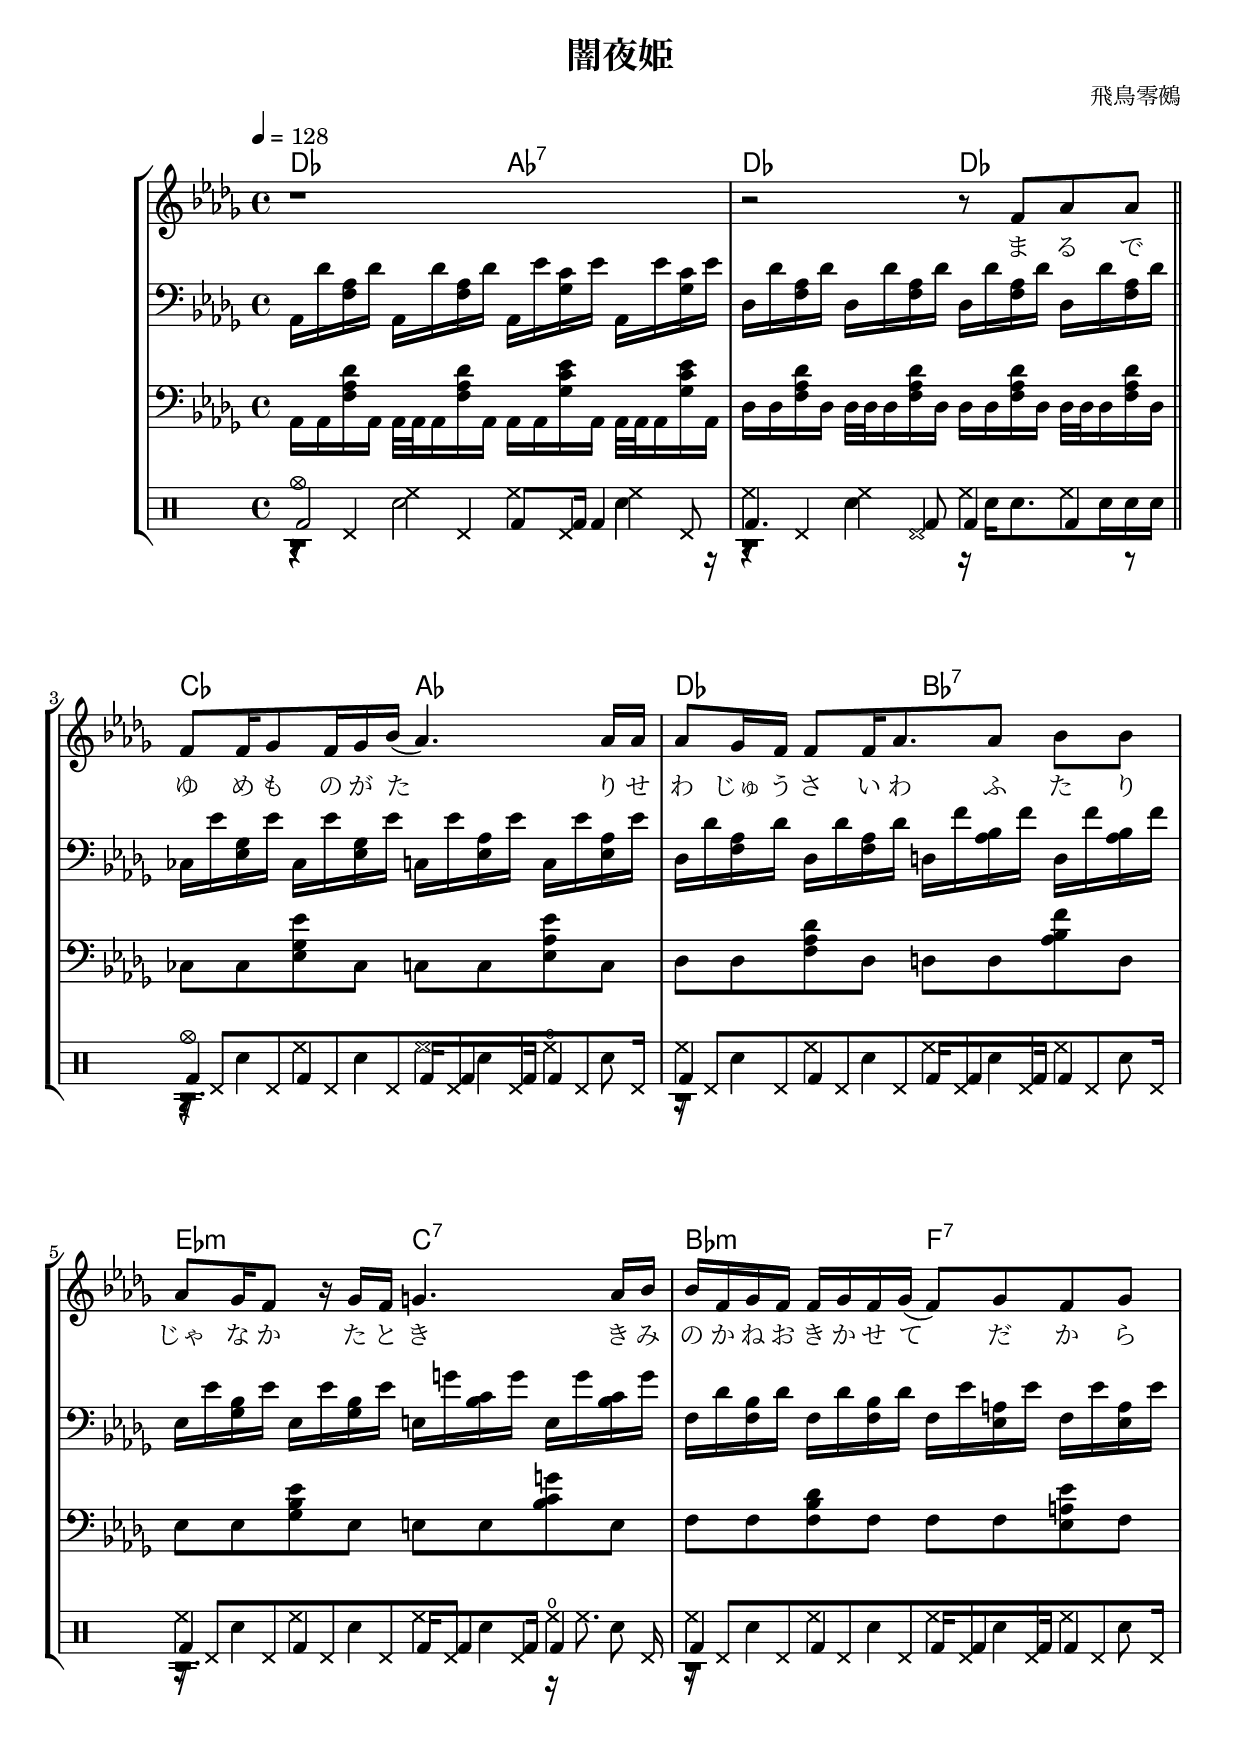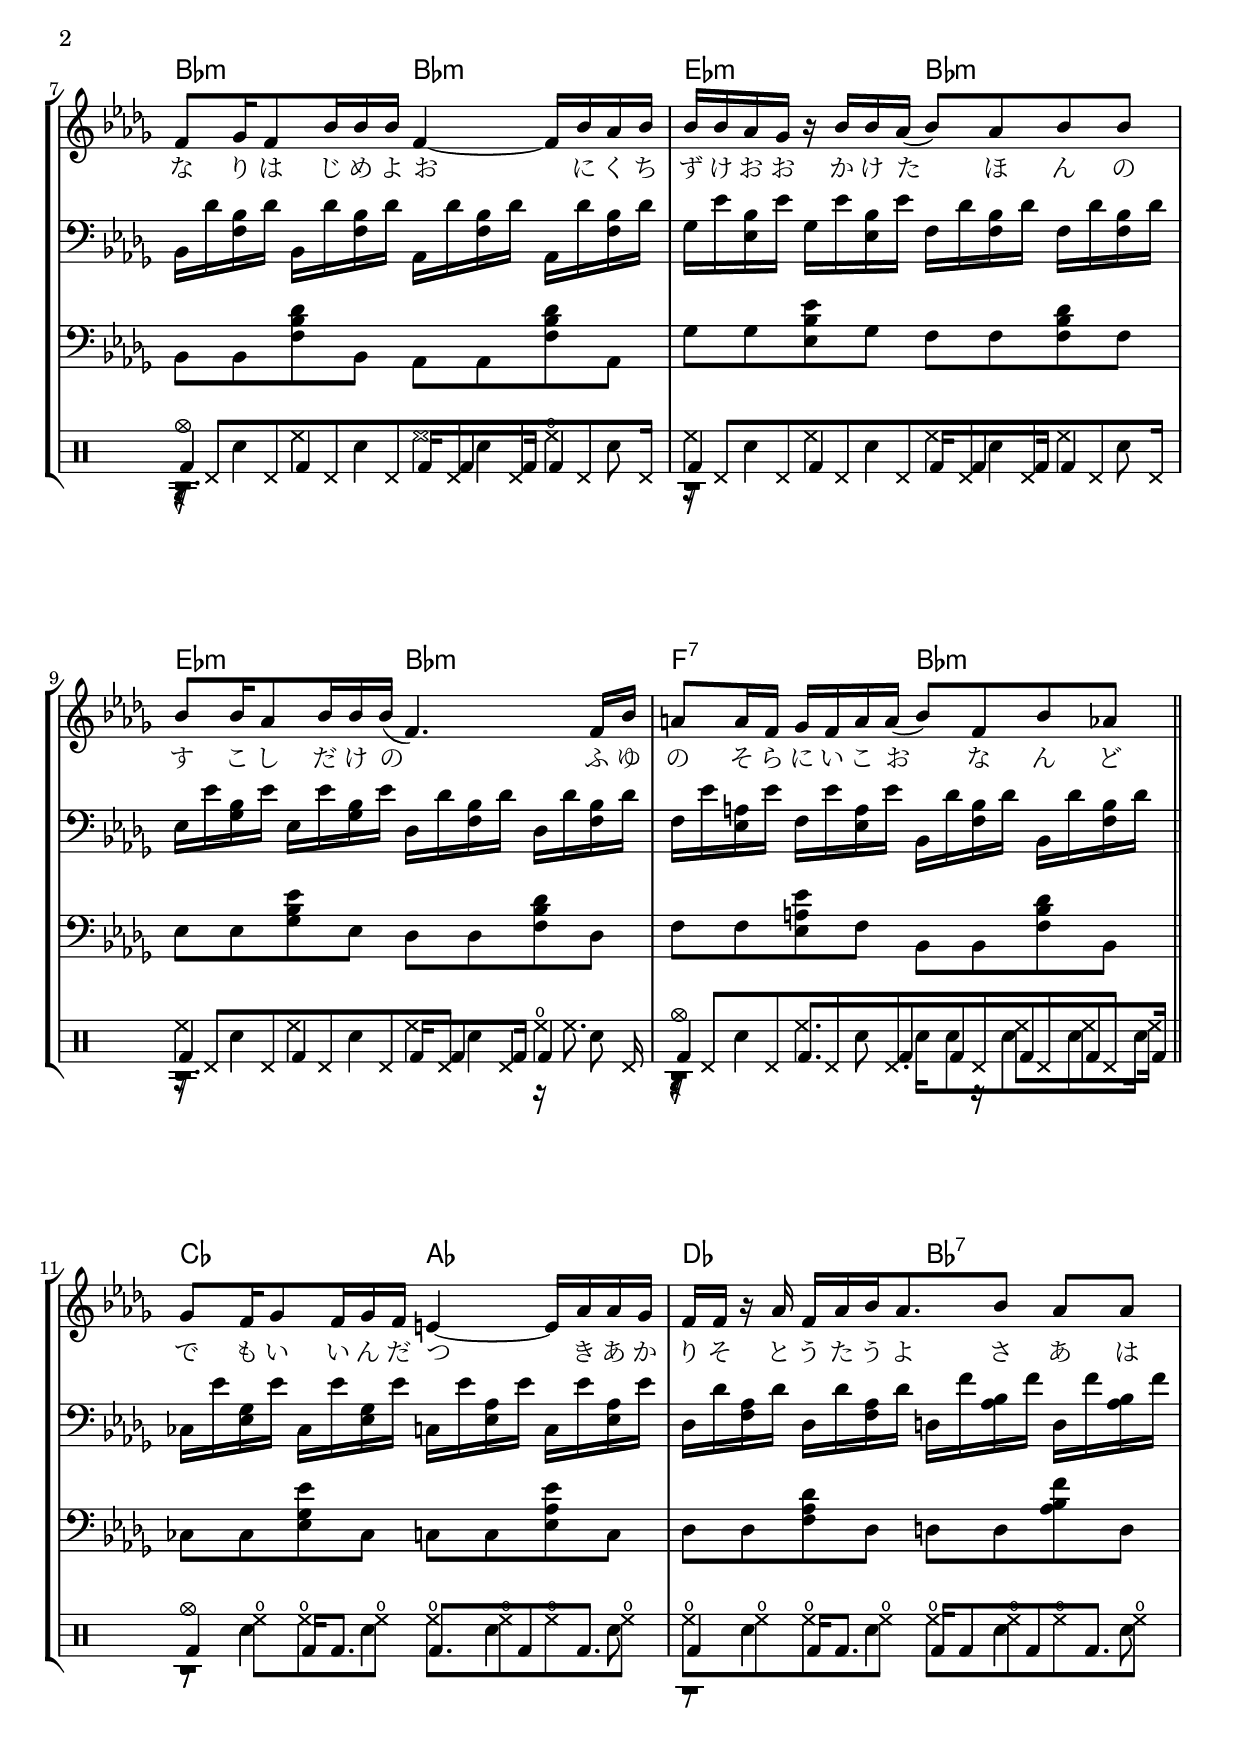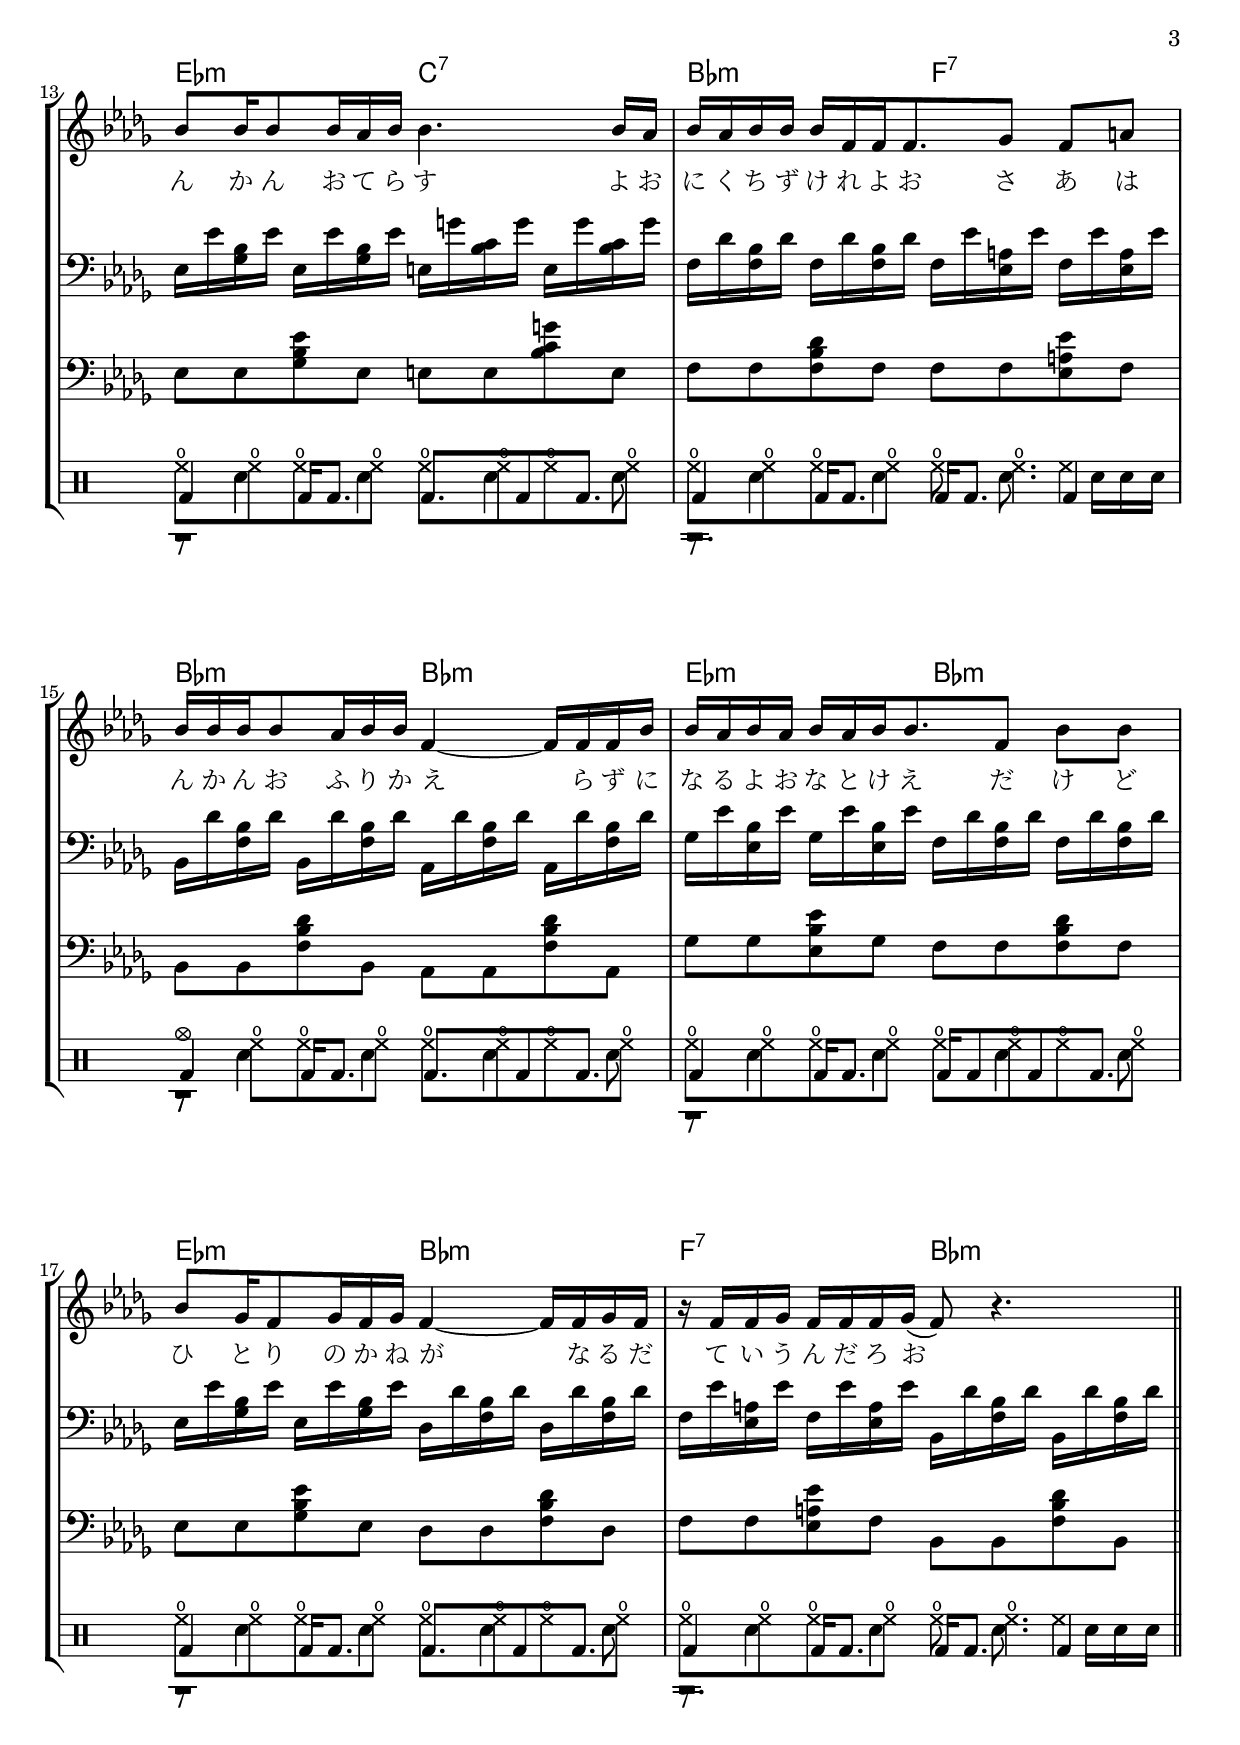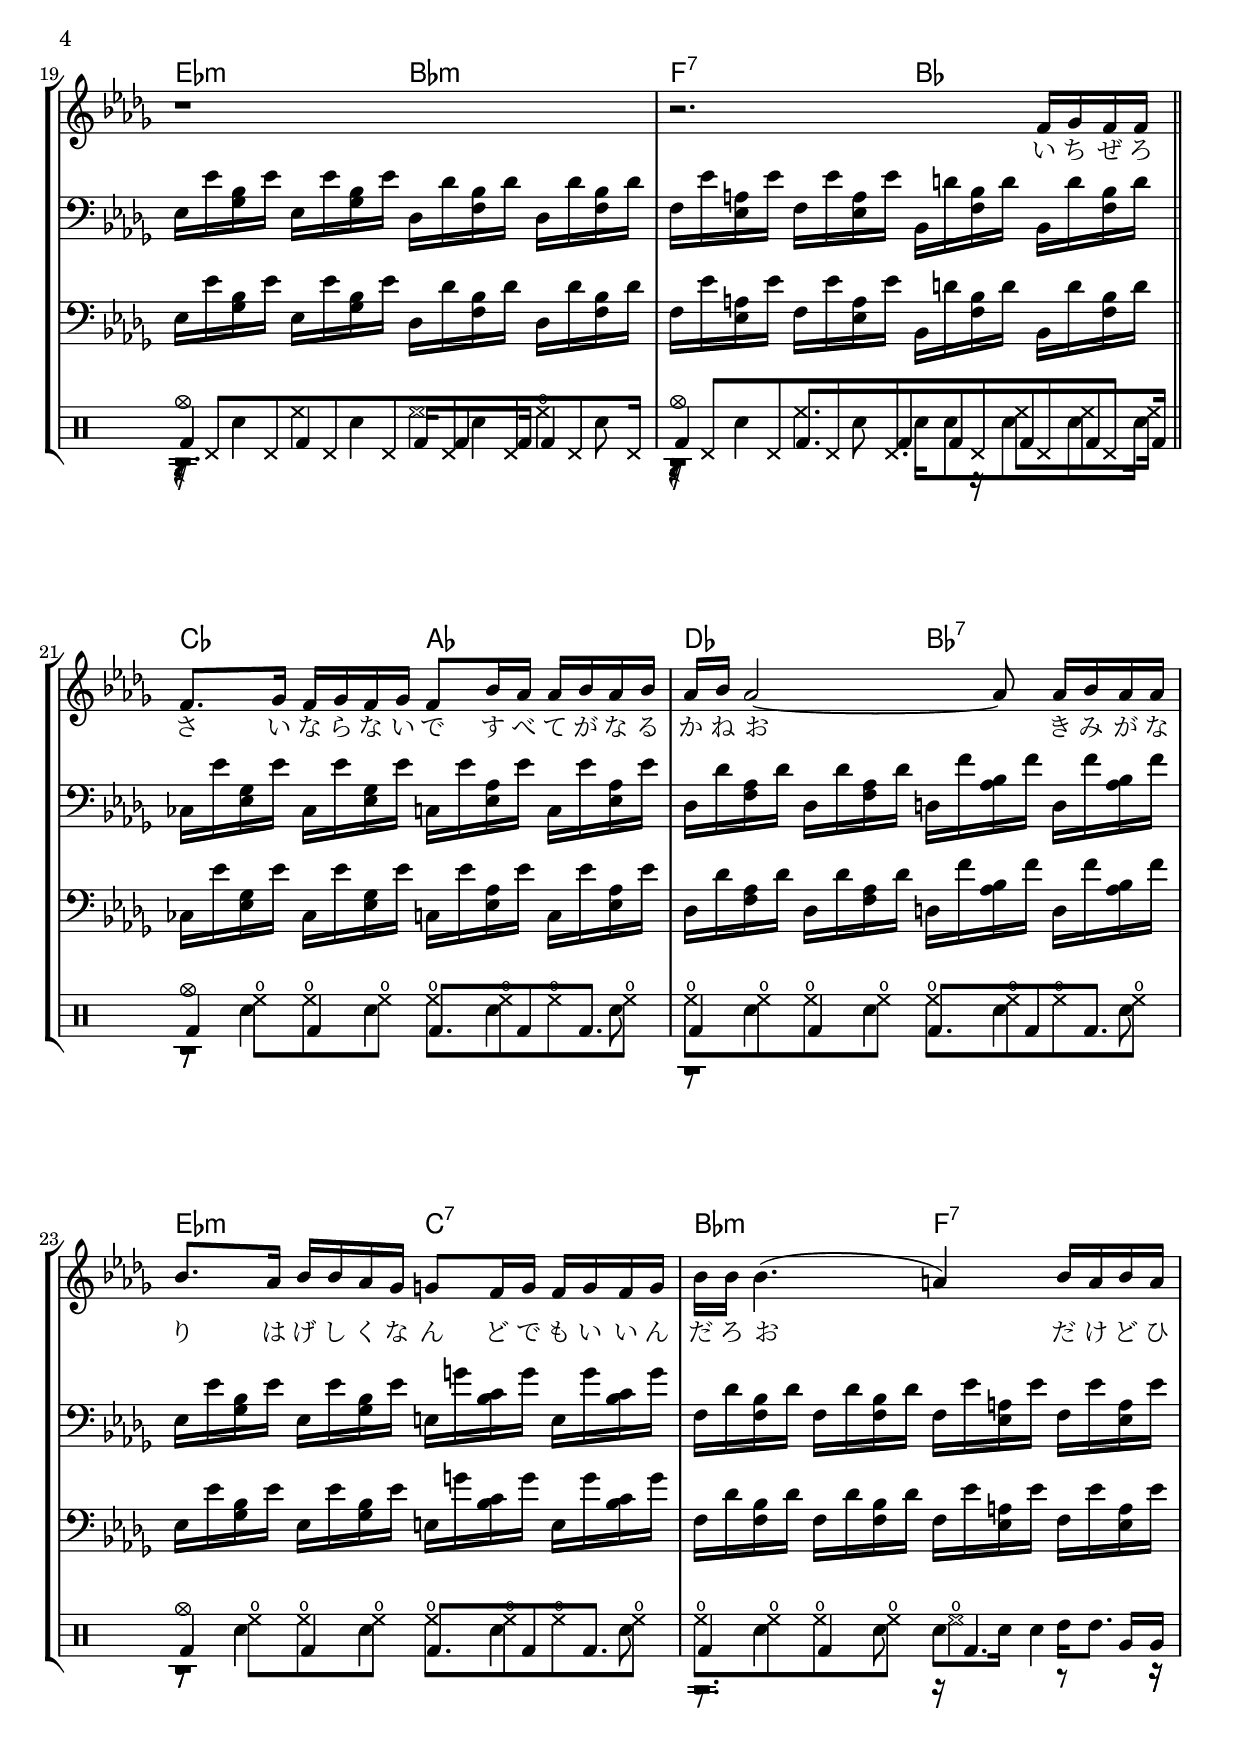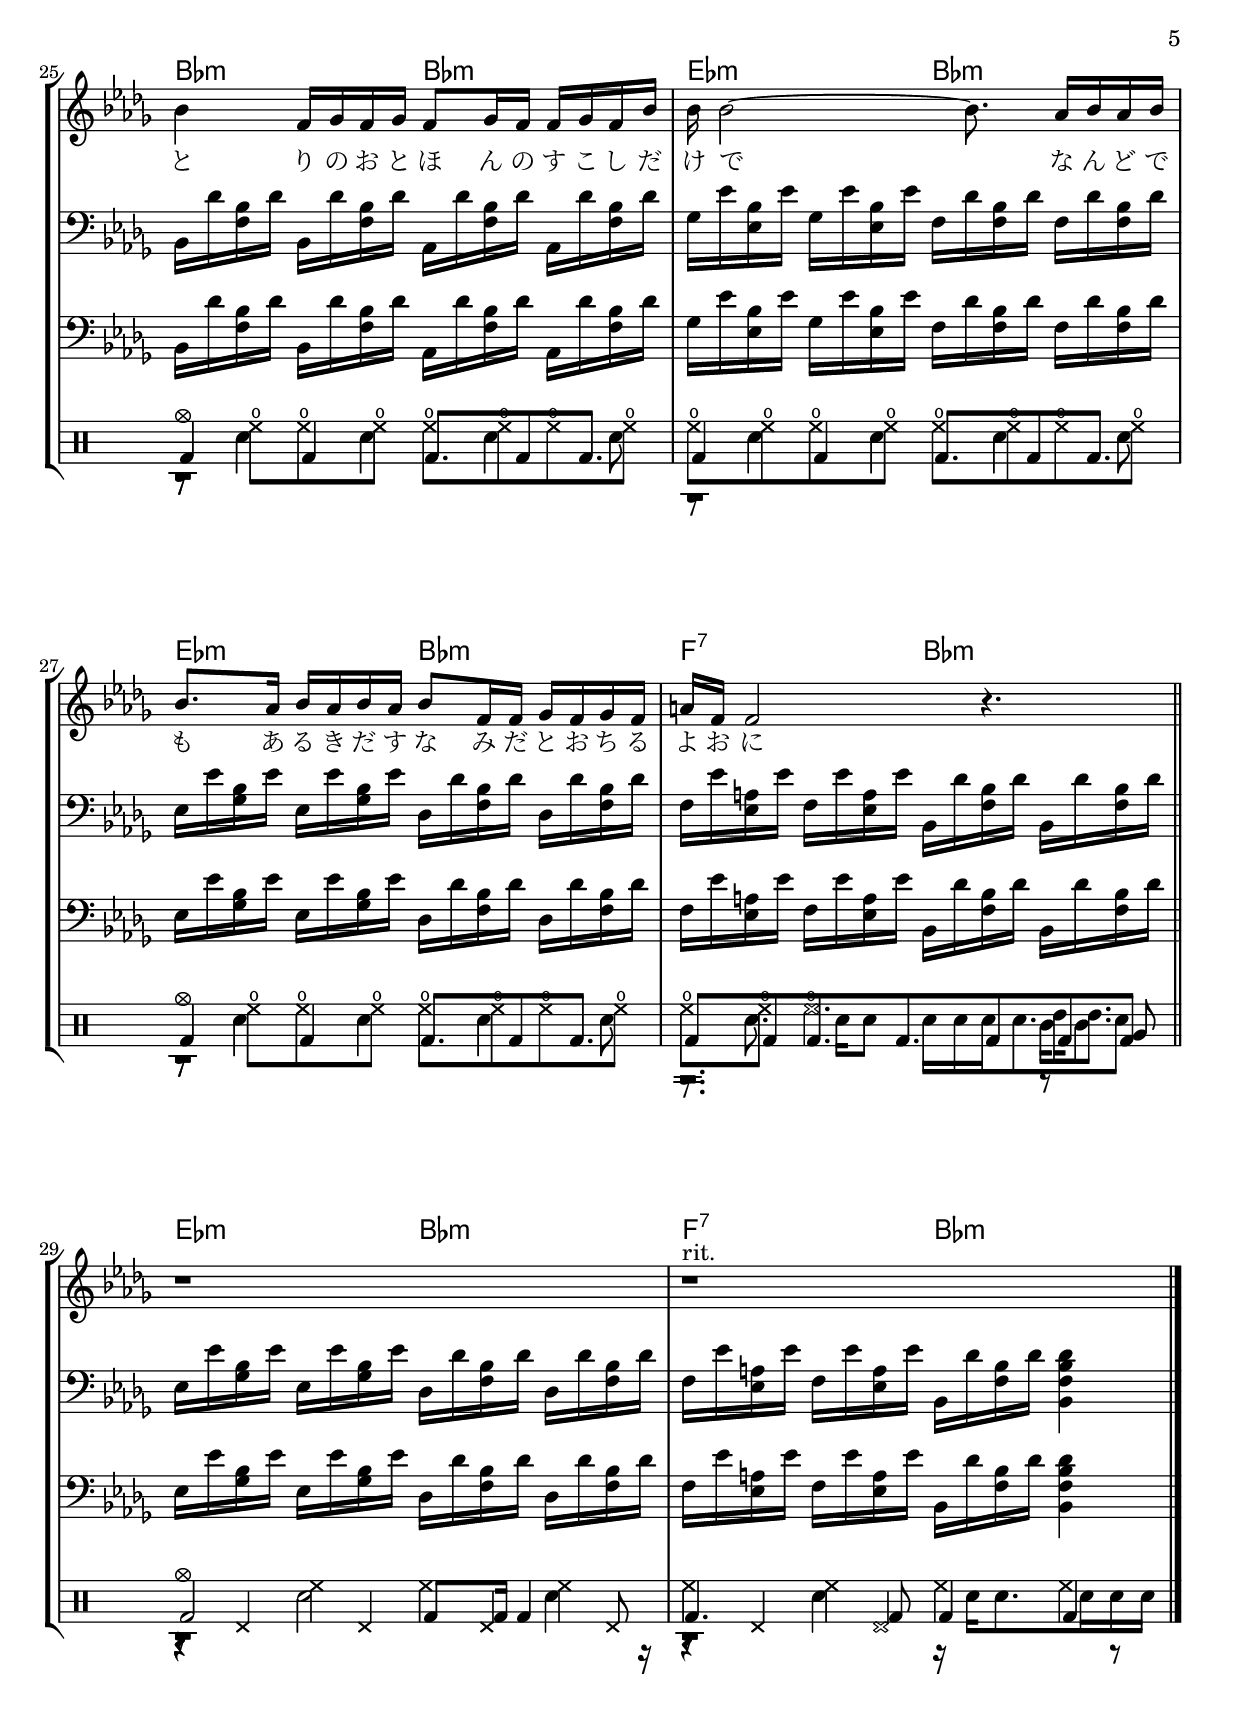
\version "2.12.1"

\header {
	title = \markup {闇夜姫}
	composer = \markup \center-column {飛鳥零鵺}
}

harmony = \chordmode {
	des2 as:7 des des 

	ces as des bes:7 es:m c:7 bes:m f:7 bes:m bes:m es:m bes:m es:m bes:m f:7 bes:m 

	ces as des bes:7 es:m c:7 bes:m f:7 bes:m bes:m es:m bes:m es:m bes:m f:7 bes:m 

	es:m bes:m f:7 bes 

	ces as des bes:7 es:m c:7 bes:m f:7 bes:m bes:m es:m bes:m es:m bes:m f:7 bes:m 

	es:m bes:m f:7 bes:m 
}

melody = {
	\key des \major
	\tempo 4 = 128
	r1 | r2 r8 
	\set Staff.midiInstrument = #"fss0.35"
	f'8  as'8  as'8 
	f'8  f'16  ges'8  f'16  ges'16  bes'16  (as'4.)  as'16  as'16 
	as'8  ges'16  f'16  f'8  f'16  as'8.  as'8  bes'8  bes'8 
	as'8  ges'16  f'8  r16  ges'16  f'16  g'4.  as'16  bes'16 
	bes'16  f'16  ges'16  f'16  f'16  ges'16  f'16  ges'16  (f'8)  ges'8  f'8  ges'8 
	f'8  ges'16  f'8  bes'16  bes'16  bes'16  f'4~f'16  bes'16  as'16  bes'16 
	bes'16  bes'16  as'16  ges'16  r16  bes'16  bes'16  as'16  (bes'8)  as'8  bes'8  bes'8 
	bes'8  bes'16  as'8  bes'16  bes'16  bes'16  (f'4.)  f'16  bes'16 
	a'8  a'16  f'16  ges'16  f'16  a'16  a'16  (bes'8)  	\set Staff.midiInstrument = #"fss0.37"
	f'8  bes'8  as'8 
	ges'8  f'16  ges'8  f'16  ges'16  f'16  e'4~e'16  as'16  as'16  ges'16 
	f'16  f'16  r16  as'16  f'16  as'16  bes'16  as'8.  bes'8  as'8  as'8 
	bes'8  bes'16  bes'8  bes'16  as'16  bes'16  bes'4.  bes'16  as'16 
	bes'16  as'16  bes'16  bes'16  bes'16  f'16  f'16  f'8.  ges'8  f'8  a'8 
	bes'16  bes'16  bes'16  bes'8  as'16  bes'16  bes'16  f'4~f'16  f'16  f'16  bes'16 
	bes'16  as'16  bes'16  as'16  bes'16  as'16  bes'16  bes'8.  f'8  bes'8  bes'8 
	bes'8  ges'16  f'8  ges'16  f'16  ges'16  f'4~f'16  f'16  ges'16  f'16 
	r16  f'16  f'16  ges'16  f'16  f'16  f'16  ges'16  (f'8)  	r4. 	r1 | r2. 
	\set Staff.midiInstrument = #"fss0.39"
	f'16  ges'16  f'16  f'16 
	f'8.  ges'16  f'16  ges'16  f'16  ges'16  f'8  bes'16  as'16  as'16  bes'16  as'16  bes'16 
	as'16  bes'16  as'2~as'8  as'16  bes'16  as'16  as'16 
	bes'8.  as'16  bes'16  bes'16  as'16  ges'16  g'8  f'16  g'16  f'16  g'16  f'16  g'16 
	bes'16  bes'16  bes'4.  (a'4)  bes'16  a'16  bes'16  a'16 
	bes'4  f'16  ges'16  f'16  ges'16  f'8  ges'16  f'16  f'16  ges'16  f'16  bes'16 
	bes'16  bes'2~bes'8.  as'16  bes'16  as'16  bes'16 
	bes'8.  as'16  bes'16  as'16  bes'16  as'16  bes'8  f'16  f'16  ges'16  f'16  ges'16  f'16 
	a'16  f'16  f'2  	r4. 	r1 | r1^"rit." \bar "|."
}

words = \lyricmode {
	
	ま  る  で  ゆ  め  も  の  が  た  り  せ  わ  じゅ  う  さ  い  わ  ふ  た  り  じゃ  な  か  た  と  き  き  み  の  か  ね  お  き  か  せ  て  だ  か  ら  な  り  は  じ  め  よ  お  に  く  ち  ず  け  お  お  か  け  た  ほ  ん  の  す  こ  し  だ  け  の  ふ  ゆ  の  そ  ら  に  い  こ  お  
	な  ん  ど  で  も  い  い  ん  だ  つ  き  あ  か  り  そ  と  う  た  う  よ  さ  あ  は  ん  か  ん  お  て  ら  す  よ  お  に  く  ち  ず  け  れ  よ  お  さ  あ  は  ん  か  ん  お  ふ  り  か  え  ら  ず  に  な  る  よ  お  な  と  け  え  だ  け  ど  ひ  と  り  の  か  ね  が  な  る  だ  て  い  う  ん  だ  ろ  お  
	
	い  ち  ぜ  ろ  さ  い  な  ら  な  い  で  す  べ  て  が  な  る  か  ね  お  き  み  が  な  り  は  げ  し  く  な  ん  ど  で  も  い  い  ん  だ  ろ  お  だ  け  ど  ひ  と  り  の  お  と  ほ  ん  の  す  こ  し  だ  け  で  な  ん  ど  で  も  あ  る  き  だ  す  な  み  だ  と  お  ち  る  よ  お  に  
	
}

tempochange = {
	\tempo 4 = 128
	r1 | r1 \bar "||"
	\tempo 4 = 128
	r1 | r1 | r1 | r1 | r1 | r1 | r1 | r1 \bar "||"
	\tempo 4 = 128
	r1 | r1 | r1 | r1 | r1 | r1 | r1 | r1 \bar "||"
	\tempo 4 = 128
	r1 | r1 \bar "||"
	\tempo 4 = 128
	r1 | r1 | r1 | r1 | r1 | r1 | r1 | r1 \bar "||"
	\tempo 4 = 128
	r1 | \tempo 4 = 96 r2 \tempo 4 = 85 r2 \bar "|."
}

mainacc = {
	\clef bass
	\set Staff.midiInstrument = #"Acoustic Guitar (nylon)"
	\key des \major
	\tempo 4 = 128
	as,16 des' <f as> des' as, des' <f as> des'
	as,16 es' <ges c'> es' as, es' <ges c'> es'
	des16 des' <f as> des' des des' <f as> des'
	des16 des' <f as> des' des des' <f as> des'
	\bar "||"

	\set Staff.midiInstrument = #"Acoustic Guitar (nylon)"
	ces16 es' <es ges> es' ces es' <es ges> es'
	c16 es' <es as> es' c es' <es as> es'
	des16 des' <f as> des' des des' <f as> des'
	d16 f' <as bes> f' d f' <as bes> f'
	es16 es' <ges bes> es' es es' <ges bes> es'
	e16 g' <bes c'> g' e g' <bes c'> g'
	f16 des' <f bes> des' f des' <f bes> des'
	f16 es' <es a> es' f es' <es a> es'
	bes,16 des' <f bes> des' bes, des' <f bes> des'
	as,16 des' <f bes> des' as, des' <f bes> des'
	ges16 es' <es bes> es' ges es' <es bes> es'
	f16 des' <f bes> des' f des' <f bes> des'
	es16 es' <ges bes> es' es es' <ges bes> es'
	des16 des' <f bes> des' des des' <f bes> des'
	f16 es' <es a> es' f es' <es a> es'
	bes,16 des' <f bes> des' bes, des' <f bes> des'
	\bar "||"

	\set Staff.midiInstrument = #"Acoustic Bass"
	ces16 es' <es ges> es' ces es' <es ges> es'
	c16 es' <es as> es' c es' <es as> es'
	des16 des' <f as> des' des des' <f as> des'
	d16 f' <as bes> f' d f' <as bes> f'
	es16 es' <ges bes> es' es es' <ges bes> es'
	e16 g' <bes c'> g' e g' <bes c'> g'
	f16 des' <f bes> des' f des' <f bes> des'
	f16 es' <es a> es' f es' <es a> es'
	bes,16 des' <f bes> des' bes, des' <f bes> des'
	as,16 des' <f bes> des' as, des' <f bes> des'
	ges16 es' <es bes> es' ges es' <es bes> es'
	f16 des' <f bes> des' f des' <f bes> des'
	es16 es' <ges bes> es' es es' <ges bes> es'
	des16 des' <f bes> des' des des' <f bes> des'
	f16 es' <es a> es' f es' <es a> es'
	bes,16 des' <f bes> des' bes, des' <f bes> des'
	\bar "||"

	\set Staff.midiInstrument = #"Acoustic Bass"
	es16 es' <ges bes> es' es es' <ges bes> es'
	des16 des' <f bes> des' des des' <f bes> des'
	f16 es' <es a> es' f es' <es a> es'
	bes,16 d' <f bes> d' bes, d' <f bes> d'
	\bar "||"

	\set Staff.midiInstrument = #"Acoustic Guitar (nylon)"
	ces16 es' <es ges> es' ces es' <es ges> es'
	c16 es' <es as> es' c es' <es as> es'
	des16 des' <f as> des' des des' <f as> des'
	d16 f' <as bes> f' d f' <as bes> f'
	es16 es' <ges bes> es' es es' <ges bes> es'
	e16 g' <bes c'> g' e g' <bes c'> g'
	f16 des' <f bes> des' f des' <f bes> des'
	f16 es' <es a> es' f es' <es a> es'
	bes,16 des' <f bes> des' bes, des' <f bes> des'
	as,16 des' <f bes> des' as, des' <f bes> des'
	ges16 es' <es bes> es' ges es' <es bes> es'
	f16 des' <f bes> des' f des' <f bes> des'
	es16 es' <ges bes> es' es es' <ges bes> es'
	des16 des' <f bes> des' des des' <f bes> des'
	f16 es' <es a> es' f es' <es a> es'
	bes,16 des' <f bes> des' bes, des' <f bes> des'
	\bar "||"

	\set Staff.midiInstrument = #"Acoustic Bass"
	es16 es' <ges bes> es' es es' <ges bes> es'
	des16 des' <f bes> des' des des' <f bes> des'
	f16 es' <es a> es' f es' <es a> es'
	bes,16 des' <f bes> des' <bes, f bes des'>4
	\bar "|."
}

subacc = {
	\clef bass
	\set Staff.midiInstrument = #"Acoustic Bass"
	\key des \major
	\tempo 4 = 128
	as,16 as,16 <f as des'>16 as,16   as,32 as,32 as,16 <f as des'>16 as,16
	as,16 as,16 <ges c' es'>16 as,16   as,32 as,32 as,16 <ges c' es'>16 as,16
	des16 des16 <f as des'>16 des16   des32 des32 des16 <f as des'>16 des16
	des16 des16 <f as des'>16 des16   des32 des32 des16 <f as des'>16 des16
	\bar "||"

	\set Staff.midiInstrument = #"Acoustic Bass"
	ces8 ces8 <es ges es'>8 ces8
	c8 c8 <es as es'>8 c8
	des8 des8 <f as des'>8 des8
	d8 d8 <as bes f'>8 d8
	es8 es8 <ges bes es'>8 es8
	e8 e8 <bes c' g'>8 e8
	f8 f8 <f bes des'>8 f8
	f8 f8 <es a es'>8 f8
	bes,8 bes,8 <f bes des'>8 bes,8
	as,8 as,8 <f bes des'>8 as,8
	ges8 ges8 <es bes es'>8 ges8
	f8 f8 <f bes des'>8 f8
	es8 es8 <ges bes es'>8 es8
	des8 des8 <f bes des'>8 des8
	f8 f8 <es a es'>8 f8
	bes,8 bes,8 <f bes des'>8 bes,8
	\bar "||"

	\set Staff.midiInstrument = #"Acoustic Guitar (nylon)"
	ces8 ces8 <es ges es'>8 ces8
	c8 c8 <es as es'>8 c8
	des8 des8 <f as des'>8 des8
	d8 d8 <as bes f'>8 d8
	es8 es8 <ges bes es'>8 es8
	e8 e8 <bes c' g'>8 e8
	f8 f8 <f bes des'>8 f8
	f8 f8 <es a es'>8 f8
	bes,8 bes,8 <f bes des'>8 bes,8
	as,8 as,8 <f bes des'>8 as,8
	ges8 ges8 <es bes es'>8 ges8
	f8 f8 <f bes des'>8 f8
	es8 es8 <ges bes es'>8 es8
	des8 des8 <f bes des'>8 des8
	f8 f8 <es a es'>8 f8
	bes,8 bes,8 <f bes des'>8 bes,8
	\bar "||"

	\set Staff.midiInstrument = #"Acoustic Bass"
	es16 es' <ges bes> es' es es' <ges bes> es'
	des16 des' <f bes> des' des des' <f bes> des'
	f16 es' <es a> es' f es' <es a> es'
	bes,16 d' <f bes> d' bes, d' <f bes> d'
	\bar "||"

	\set Staff.midiInstrument = #"Acoustic Bass"
	ces16 es' <es ges> es' ces es' <es ges> es'
	c16 es' <es as> es' c es' <es as> es'
	des16 des' <f as> des' des des' <f as> des'
	d16 f' <as bes> f' d f' <as bes> f'
	es16 es' <ges bes> es' es es' <ges bes> es'
	e16 g' <bes c'> g' e g' <bes c'> g'
	f16 des' <f bes> des' f des' <f bes> des'
	f16 es' <es a> es' f es' <es a> es'
	bes,16 des' <f bes> des' bes, des' <f bes> des'
	as,16 des' <f bes> des' as, des' <f bes> des'
	ges16 es' <es bes> es' ges es' <es bes> es'
	f16 des' <f bes> des' f des' <f bes> des'
	es16 es' <ges bes> es' es es' <ges bes> es'
	des16 des' <f bes> des' des des' <f bes> des'
	f16 es' <es a> es' f es' <es a> es'
	bes,16 des' <f bes> des' bes, des' <f bes> des'
	\bar "||"

	\set Staff.midiInstrument = #"Acoustic Guitar (nylon)"
	es16 es' <ges bes> es' es es' <ges bes> es'
	des16 des' <f bes> des' des des' <f bes> des'
	f16 es' <es a> es' f es' <es a> es'
	bes,16 des' <f bes> des' <bes, f bes des'>4
	\bar "|."
}

percA = {
	\drummode {
	r4 hh4 hh4 hh4  |hh4 hh4 hh4 hh4  \bar "||"
	r2. hho4  |r1  |r2. hho4  |r1  |r2. hho4  |r1  |r2. hho4  |r1  \bar "||"
	cymc1  |r1  |r1  |r1  |cymc1  |r1  |r1  |r1  \bar "||"
	r2. hho4  |r1  \bar "||"
	r8 hho8 hho8 hho8 hho8 hho8 hho8 hho8  |hho8 hho8 hho8 hho8 hho8 hho8 hho8 hho8  |r8 hho8 hho8 hho8 hho8 hho8 hho8 hho8  |hho8 hho8 hho8 hho8 hho2  |r8 hho8 hho8 hho8 hho8 hho8 hho8 hho8  |hho8 hho8 hho8 hho8 hho8 hho8 hho8 hho8  |r8 hho8 hho8 hho8 hho8 hho8 hho8 hho8  |hho8 hho8 hho2.  \bar "||"
	r4 hh4 hh4 hh4  |hh4 hh4 hh4 hh4  \bar "|."
	}
}

percB = {
	\drummode {
	r8 hhp4 hhp4 hhp4 hhp8  |r8 hhp4 hhp2 r8  \bar "||"
	r4 hh4 hh2  |hh4 hh4 hh4 hh4  |hh4 hh4 hh4 r16 hh8.  |hh4 hh4 hh4 hh4  |r4 hh4 hh2  |hh4 hh4 hh4 hh4  |hh4 hh4 hh4 r16 hh8.  |r4 hh4. r16 hh8 hh8 hh16  \bar "||"
	r8 hho8 hho8 hho8 hho8 hho8 hho8 hho8  |hho8 hho8 hho8 hho8 hho8 hho8 hho8 hho8  |hho8 hho8 hho8 hho8 hho8 hho8 hho8 hho8  |hho8 hho8 hho8 hho8 hho8 hho4.  |r8 hho8 hho8 hho8 hho8 hho8 hho8 hho8  |hho8 hho8 hho8 hho8 hho8 hho8 hho8 hho8  |hho8 hho8 hho8 hho8 hho8 hho8 hho8 hho8  |hho8 hho8 hho8 hho8 hho8 hho4.  \bar "||"
	r4 hh4 hh2  |r4 hh4. r16 hh8 hh8 hh16  \bar "||"
	r8 sn4 sn4 sn4 sn8  |r8 sn4 sn4 sn4 sn8  |r8 sn4 sn4 sn4 sn8  |r8 sn4 sn8 sn8 sn16 sn4 r16  |r8 sn4 sn4 sn4 sn8  |r8 sn4 sn4 sn4 sn8  |r8 sn4 sn4 sn4 sn8  |r8 sn8. sn16 sn8 sn16 sn16 sn16 sn8. sn8  \bar "||"
	r8 hhp4 hhp4 hhp4 hhp8  |r8 hhp4 hhp2 r8  \bar "|."
	}
}

percC = {
	\drummode {
	r4 sn2 sn4  |r4 sn4 r16 sn16 sn8. sn16 sn16 sn16  \bar "||"
	r16 hhp8 hhp8 hhp8 hhp8 hhp8 hhp8 hhp8 hhp16  |r16 hhp8 hhp8 hhp8 hhp8 hhp8 hhp8 hhp8 hhp16  |r16 hhp8 hhp8 hhp8 hhp8 hhp8 hhp4 hhp16  |r16 hhp8 hhp8 hhp8 hhp8 hhp8 hhp8 hhp8 hhp16  |r16 hhp8 hhp8 hhp8 hhp8 hhp8 hhp8 hhp8 hhp16  |r16 hhp8 hhp8 hhp8 hhp8 hhp8 hhp8 hhp8 hhp16  |r16 hhp8 hhp8 hhp8 hhp8 hhp8 hhp4 hhp16  |r16 hhp8 hhp8 hhp8 hhp8. hhp8 hhp8 hhp8  \bar "||"
	r1  |r1  |r1  |r2. hh4  |r1  |r1  |r1  |r2. hh4  \bar "||"
	r16 hhp8 hhp8 hhp8 hhp8 hhp8 hhp8 hhp8 hhp16  |r16 hhp8 hhp8 hhp8 hhp8. hhp8 hhp8 hhp8  \bar "||"
	bd4 bd4 bd8. bd8 bd8.  |bd4 bd4 bd8. bd8 bd8.  |bd4 bd4 bd8. bd8 bd8.  |bd4 bd4 r16 bd4. r16  |bd4 bd4 bd8. bd8 bd8.  |bd4 bd4 bd8. bd8 bd8.  |bd4 bd4 bd8. bd8 bd8.  |bd8 bd8 bd8. bd8. bd8 bd8 bd8  \bar "||"
	r4 sn2 sn4  |r4 sn4 r16 sn16 sn8. sn16 sn16 sn16  \bar "|."
	}
}

percD = {
	\drummode {
	bd2 bd8 bd16 bd4 r16  |bd4. bd8 bd4 bd4  \bar "||"
	r8 sn4 sn4 sn4 sn8  |r8 sn4 sn4 sn4 sn8  |r8 sn4 sn4 sn4 sn8  |r8 sn4 sn4 sn4 sn8  |r8 sn4 sn4 sn4 sn8  |r8 sn4 sn4 sn4 sn8  |r8 sn4 sn4 sn4 sn8  |r8 sn4 sn8 sn16 sn8 sn8 sn8 sn16  \bar "||"
	r8 sn4 sn4 sn4 sn8  |r8 sn4 sn4 sn4 sn8  |r8 sn4 sn4 sn4 sn8  |r8 sn4 sn4 sn8. sn16 sn16 sn16  |r8 sn4 sn4 sn4 sn8  |r8 sn4 sn4 sn4 sn8  |r8 sn4 sn4 sn4 sn8  |r8 sn4 sn4 sn8. sn16 sn16 sn16  \bar "||"
	r8 sn4 sn4 sn4 sn8  |r8 sn4 sn8 sn16 sn8 sn8 sn8 sn16  \bar "||"
	cymc1  |r1  |cymc1  |r1  |cymc1  |r1  |cymc1  |r1  \bar "||"
	bd2 bd8 bd16 bd4 r16  |bd4. bd8 bd4 bd4  \bar "|."
	}
}

percE = {
	\drummode {
	cymc1  |r1 \bar "||"
	bd4 bd4 bd16 bd8 bd16 bd4  |bd4 bd4 bd16 bd8 bd16 bd4  |bd4 bd4 bd16 bd8 bd16 bd4  |bd4 bd4 bd16 bd8 bd16 bd4  |bd4 bd4 bd16 bd8 bd16 bd4  |bd4 bd4 bd16 bd8 bd16 bd4  |bd4 bd4 bd16 bd8 bd16 bd4  |bd4 bd8. bd8 bd8 bd8 bd8 bd16  \bar "||"
	bd4 bd16 bd8. bd8. bd8 bd8.  |bd4 bd16 bd8. bd16 bd8 bd8 bd8.  |bd4 bd16 bd8. bd8. bd8 bd8.  |bd4 bd16 bd8. bd16 bd8. bd4  |bd4 bd16 bd8. bd8. bd8 bd8.  |bd4 bd16 bd8. bd16 bd8 bd8 bd8.  |bd4 bd16 bd8. bd8. bd8 bd8.  |bd4 bd16 bd8. bd16 bd8. bd4  \bar "||"
	bd4 bd4 bd16 bd8 bd16 bd4  |bd4 bd8. bd8 bd8 bd8 bd8 bd16  \bar "||"
	r1 |r1 |r1 |r2. tommh16 tommh8.  |r1 |r1 |r1 |r2. tommh16 tommh8.  \bar "||"
	cymc1  |r1 \bar "|."
	}
}

percF = {
	\drummode {
	r1 | r1 \bar "||"
	cymc1  |r1 |r1 |r1 |cymc1  |r1 |r1 |cymc1  \bar "||"
	r1 | r1 | r1 | r1 | r1 | r1 | r1 | r1 \bar "||"
	cymc1  |cymc1  \bar "||"
	r1 |r1 |r1 |r2. r8 tomfh16 tomfh16  |r1 |r1 |r1 |r2. r8 tomfh8  \bar "||"
	r1 | r1 \bar "|."
	}
}

percG = {
	\drummode {
	r1 | r1 \bar "||"
	r1 | r1 | r1 | r1 | r1 | r1 | r1 | r1 \bar "||"
	r1 | r1 | r1 | r1 | r1 | r1 | r1 | r1 \bar "||"
	r1 | r1 \bar "||"
	r1 |r1 |r1 |r1 |r1 |r1 |r1 |r2. tomml16 tomml8.  \bar "||"
	r1 | r1 \bar "|."
	}
}

\score {
	<<
		\new StaffGroup <<
			\new ChordNames {\harmony}
			\new Voice = "melody" {\melody}
			\new Lyrics \lyricsto "melody" \words
			\new Staff = "mainacc" {\mainacc}
			\new Staff = "subacc" {\subacc}
			\new DrumStaff <<
				\new DrumVoice {\percA}
				\new DrumVoice {\percB}
				\new DrumVoice {\percC}
				\new DrumVoice {\percD}
				\new DrumVoice {\percE}
				\new DrumVoice {\percF}
				\new DrumVoice {\percG}
			>>
		>>
	>>
	\layout { }
}
